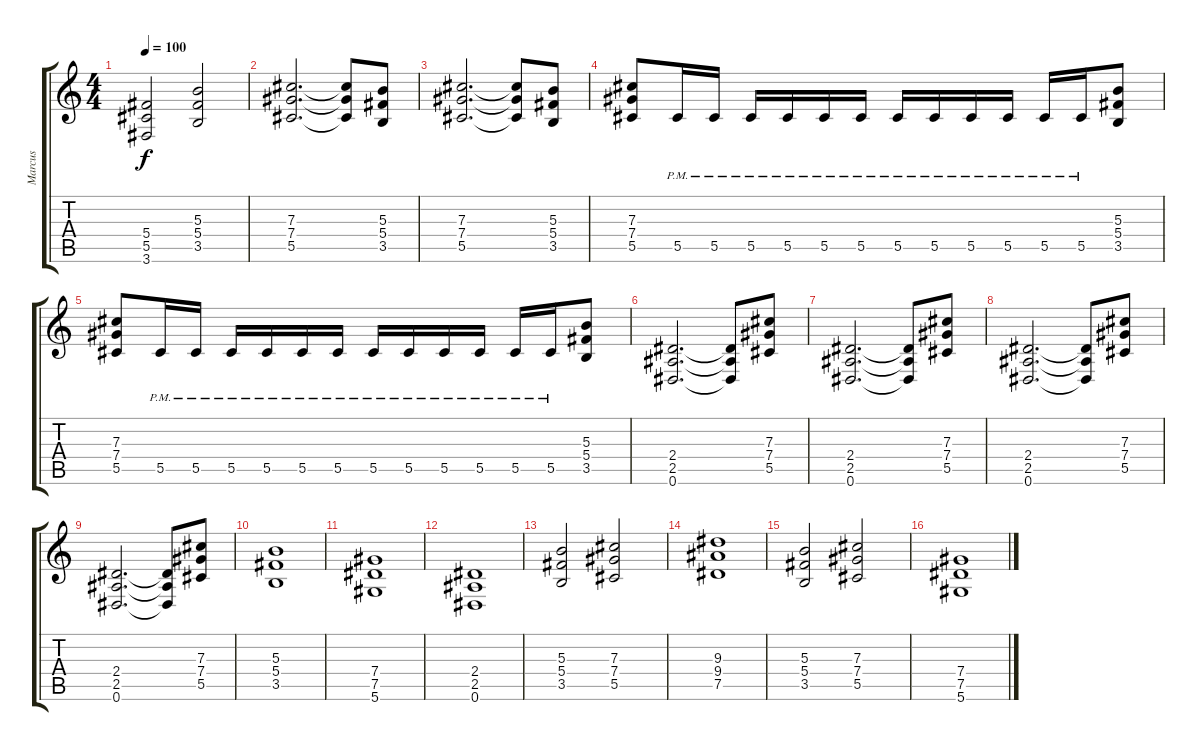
\track ("Marcus" "Marcus") {instrument distortionguitar}
\staff {score tabs}
\tuning (Eb4 Bb3 Gb3 Db3 Ab2 Eb2) {hide}
\ts (4 4)
\tempo 100
\clef g2
\ks c
(5.4 5.5 3.6).2{dy f} (5.3 5.4 3.5).2 |
(7.3 7.4 5.5).2{d} (7.3{t} 7.4{t} 5.5{t}).8 (5.3 5.4 3.5).8 |
(7.3 7.4 5.5).2{d} (7.3{t} 7.4{t} 5.5{t}).8 (5.3 5.4 3.5).8 |
(7.3 7.4 5.5).8 5.5{pm}.16 5.5{pm}.16 5.5{pm}.16 5.5{pm}.16 5.5{pm}.16 5.5{pm}.16 5.5{pm}.16 5.5{pm}.16 5.5{pm}.16 5.5{pm}.16 5.5{pm}.16 5.5{pm}.16 (5.3 5.4 3.5).8 |
(7.3 7.4 5.5).8 5.5{pm}.16 5.5{pm}.16 5.5{pm}.16 5.5{pm}.16 5.5{pm}.16 5.5{pm}.16 5.5{pm}.16 5.5{pm}.16 5.5{pm}.16 5.5{pm}.16 5.5{pm}.16 5.5{pm}.16 (5.3 5.4 3.5).8 |
(2.4 2.5 0.6).2{d} (2.4{t} 2.5{t} 0.6{t}).8 (7.3 7.4 5.5).8 |
(2.4 2.5 0.6).2{d} (2.4{t} 2.5{t} 0.6{t}).8 (7.3 7.4 5.5).8 |
(2.4 2.5 0.6).2{d} (2.4{t} 2.5{t} 0.6{t}).8 (7.3 7.4 5.5).8 |
(2.4 2.5 0.6).2{d} (2.4{t} 2.5{t} 0.6{t}).8 (7.3 7.4 5.5).8 |
(5.3 5.4 3.5).1 |
(7.4 7.5 5.6).1 |
(2.4 2.5 0.6).1 |
(5.3 5.4 3.5).2 (7.3 7.4 5.5).2 |
(9.3 9.4 7.5).1 |
(5.3 5.4 3.5).2 (7.3 7.4 5.5).2 |
(7.4 7.5 5.6).1
